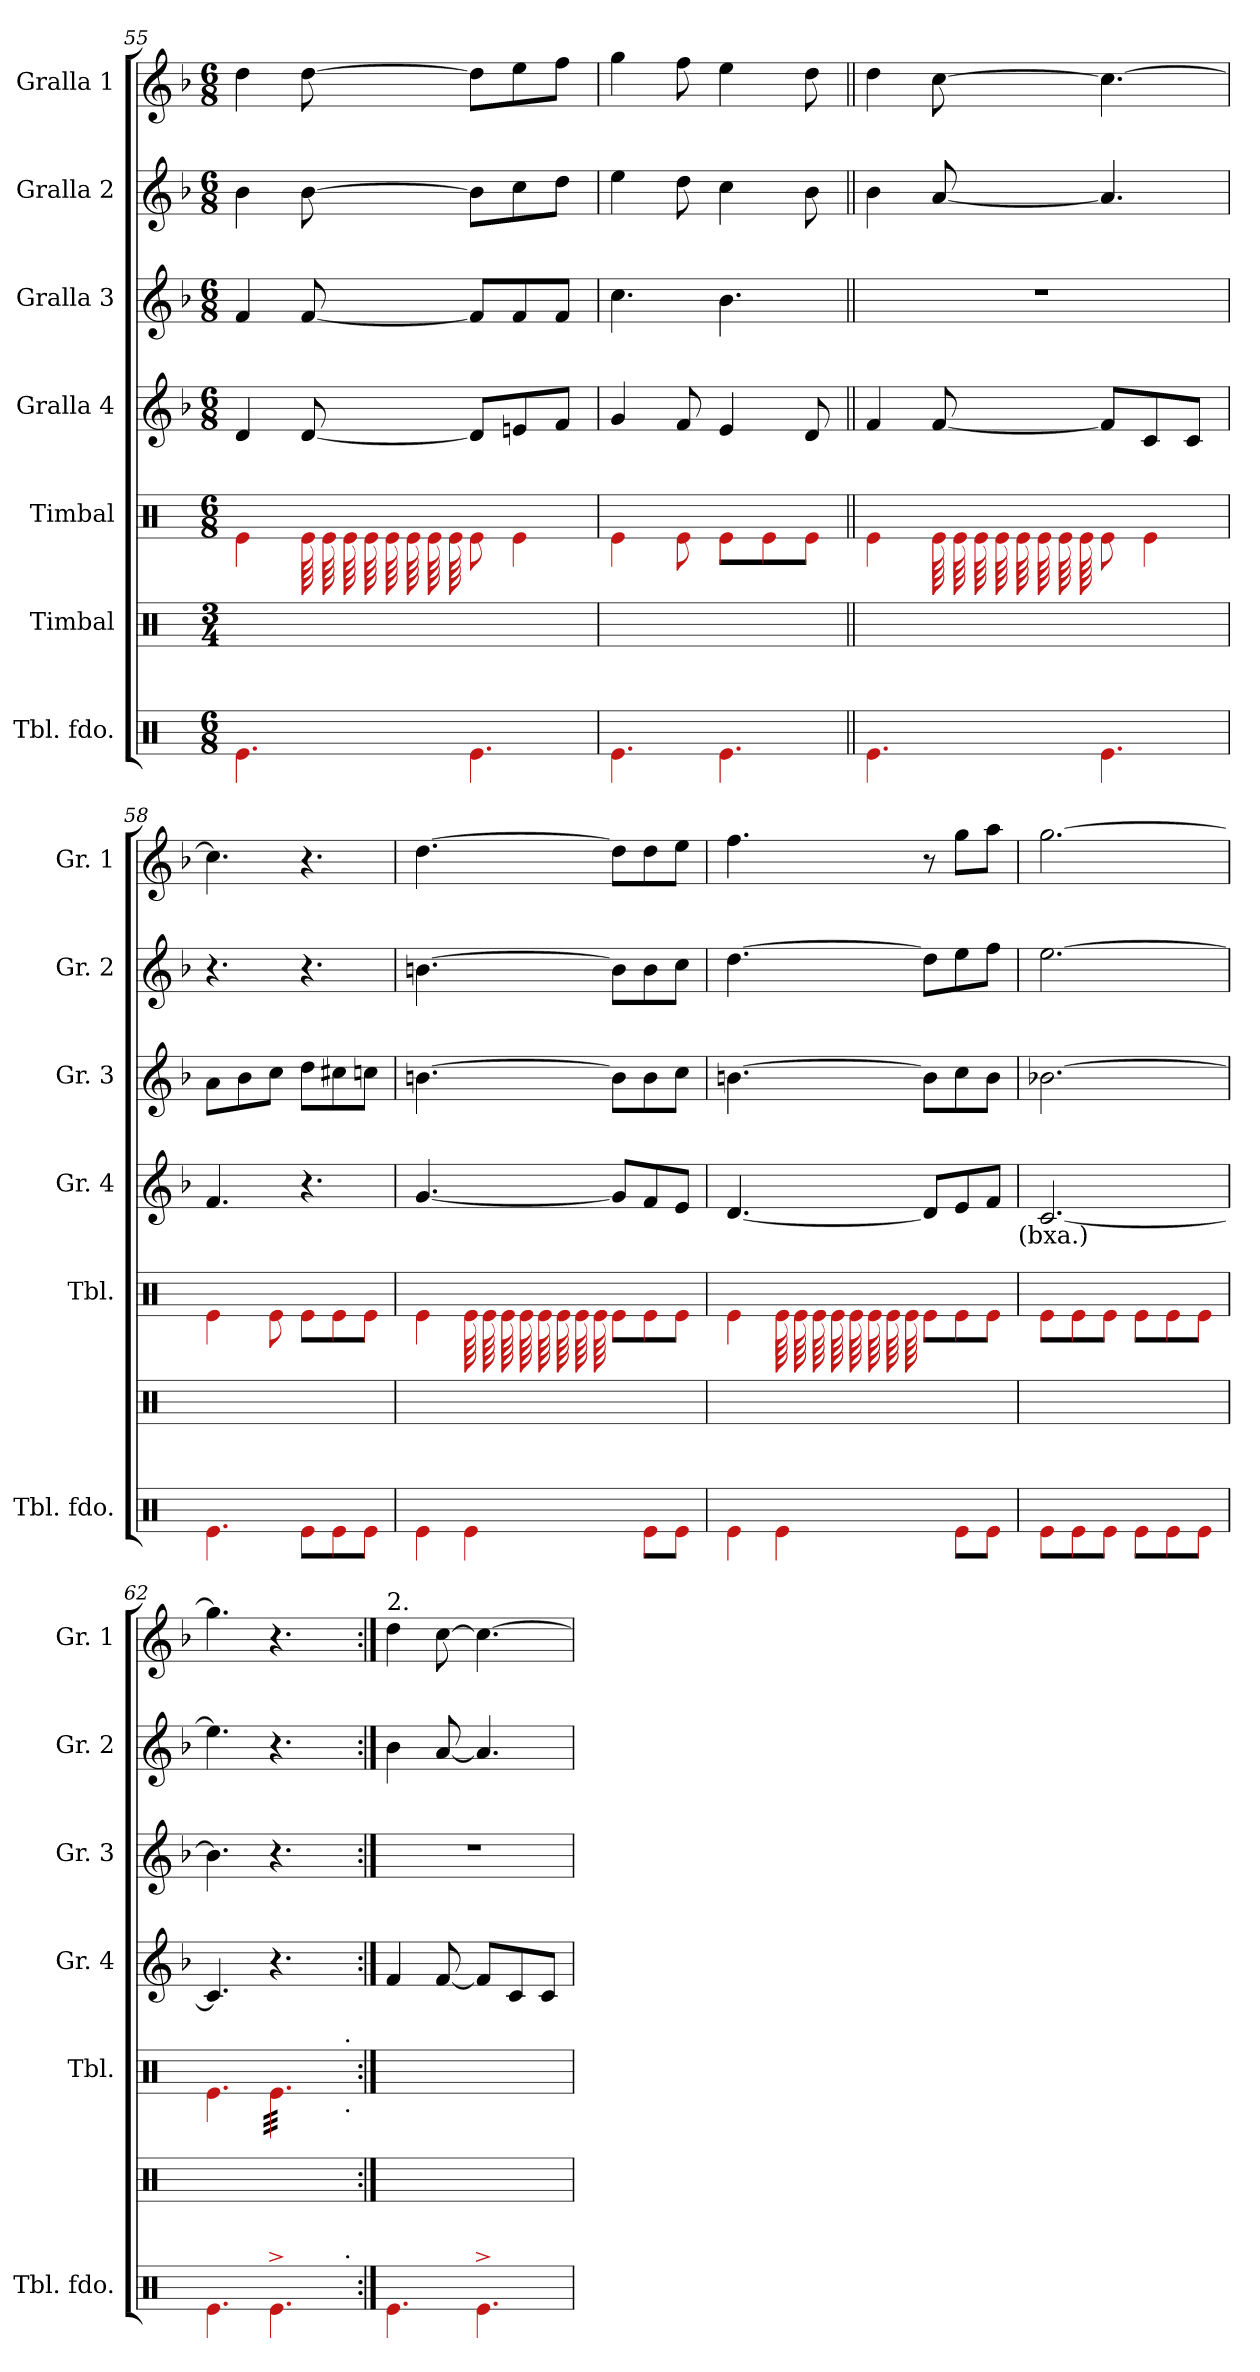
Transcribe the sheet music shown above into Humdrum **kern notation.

**kern	**kern	**kern	**kern	**kern	**kern	**kern
*part7	*part6	*part5	*part4	*part3	*part2	*part1
*staff7	*staff6	*staff5	*staff4	*staff3	*staff2	*staff1
*I"Tbl. fdo.	*I"Timbal	*I"Timbal	*I"Gralla 4	*I"Gralla 3	*I"Gralla 2	*I"Gralla 1
*I'Tbl. fdo.	*	*I'Tbl.	*I'Gr. 4	*I'Gr. 3	*I'Gr. 2	*I'Gr. 1
*clefX	*clefX	*clefX	*clefG2	*clefG2	*clefG2	*clefG2
*k[]	*k[]	*k[]	*k[b-]	*k[b-]	*k[b-]	*k[b-]
*	*	*	*F:	*F:	*F:	*F:
*M6/8	*M3/4	*M6/8	*M6/8	*M6/8	*M6/8	*M6/8
=55	=55	=55	=55	=55	=55	=55
4.e\	2.ryy	4e\	4d/	4f/	4b-\	4dd\
*	*	*tremolo	*	*	*	*
.	.	64e\	[8d/	[8f/	[8b-\	[8dd\
.	.	64e\	.	.	.	.
.	.	64e\	.	.	.	.
.	.	64e\	.	.	.	.
.	.	64e\	.	.	.	.
.	.	64e\	.	.	.	.
.	.	64e\	.	.	.	.
.	.	64e\	.	.	.	.
*	*	*Xtremolo	*	*	*	*
4.e\	.	8e\	8d/L]	8f/L]	8b-\L]	8dd\L]
.	.	4e\	8en/	8f/	8cc\	8ee\
.	.	.	8f/J	8f/J	8dd\J	8ff\J
=56	=56	=56	=56	=56	=56	=56
4.e\	2.ryy	4e\	4g/	4.cc\	4ee\	4gg\
.	.	8e\	8f/	.	8dd\	8ff\
4.e\	.	8e\L	4e/	4.b-\	4cc\	4ee\
.	.	8e\	.	.	.	.
.	.	8e\J	8d/	.	8b-\	8dd\
=57||	=57||	=57||	=57||	=57||	=57||	=57||
4.e\	2.ryy	4e\	4f/	2.r	4b-\	4dd\
*	*	*tremolo	*	*	*	*
.	.	64e\	[8f/	.	[8a/	[8cc\
.	.	64e\	.	.	.	.
.	.	64e\	.	.	.	.
.	.	64e\	.	.	.	.
.	.	64e\	.	.	.	.
.	.	64e\	.	.	.	.
.	.	64e\	.	.	.	.
.	.	64e\	.	.	.	.
*	*	*Xtremolo	*	*	*	*
4.e\	.	8e\	8f/L]	.	4.a/]	4.cc\_
.	.	4e\	8c/	.	.	.
.	.	.	8c/J	.	.	.
=58	=58	=58	=58	=58	=58	=58
4.e\	2.ryy	4e\	4.f/	8a\L	4.r	4.cc\]
.	.	.	.	8b-\	.	.
.	.	8e\	.	8cc\J	.	.
8e\L	.	8e\L	4.r	8dd\L	4.r	4.r
8e\	.	8e\	.	8cc#X\	.	.
8e\J	.	8e\J	.	8ccn\J	.	.
=59	=59	=59	=59	=59	=59	=59
4e\	2.ryy	4e\	[4.g/	[4.bn\	[4.bn\	[4.dd\
*	*	*tremolo	*	*	*	*
4e\	.	64e\	.	.	.	.
.	.	64e\	.	.	.	.
.	.	64e\	.	.	.	.
.	.	64e\	.	.	.	.
.	.	64e\	.	.	.	.
.	.	64e\	.	.	.	.
.	.	64e\	.	.	.	.
.	.	64e\	.	.	.	.
*	*	*Xtremolo	*	*	*	*
.	.	8e\L	8g/L]	8b\L]	8b\L]	8dd\L]
8e\L	.	8e\	8f/	8b\	8b\	8dd\
8e\J	.	8e\J	8e/J	8cc\J	8cc\J	8ee\J
!!LO:LB:g=z
=60	=60	=60	=60	=60	=60	=60
4e\	2.ryy	4e\	[4.d/	[4.bn\	[4.dd\	4.ff\
*	*	*tremolo	*	*	*	*
4e\	.	64e\	.	.	.	.
.	.	64e\	.	.	.	.
.	.	64e\	.	.	.	.
.	.	64e\	.	.	.	.
.	.	64e\	.	.	.	.
.	.	64e\	.	.	.	.
.	.	64e\	.	.	.	.
.	.	64e\	.	.	.	.
*	*	*Xtremolo	*	*	*	*
.	.	8e\L	8d/L]	8b\L]	8dd\L]	8r
8e\L	.	8e\	8e/	8cc\	8ee\	8gg\L
8e\J	.	8e\J	8f/J	8b\J	8ff\J	8aa\J
!	!	!	!LO:TX:b:t=(bxa.)	!	!	!
=61	=61	=61	=61	=61	=61	=61
8e\L	2.ryy	8e\L	[2.c/	[2.b-X\	[2.ee\	[2.gg\
8e\	.	8e\	.	.	.	.
8e\J	.	8e\J	.	.	.	.
8e\L	.	8e\L	.	.	.	.
8e\	.	8e\	.	.	.	.
8e\J	.	8e\J	.	.	.	.
=62	=62	=62	=62	=62	=62	=62
*^	*	*^	*	*	*	*
4.e\	2ryy	2.ryy	4.e\	2ryy	4.c/]	4.b-\]	4.ee\]	4.gg\]
*	*	*	*tremolo	*	*	*	*	*
4.e^\	.	.	32e\LLL	.	4.r	4.r	4.r	4.r
.	.	.	32e\	.	.	.	.	.
.	.	.	32e\	.	.	.	.	.
.	.	.	32e\	.	.	.	.	.
.	8.ryy	.	32e\	8.ryy	.	.	.	.
.	.	.	32e\	.	.	.	.	.
.	.	.	32e\	.	.	.	.	.
.	.	.	32e\	.	.	.	.	.
.	.	.	32e\	.	.	.	.	.
.	.	.	32e\	.	.	.	.	.
!	!	!	!	!LO:TX:b:t=.	!	!	!	!
!	!	!	!	!LO:TX:a:t=.	!	!	!	!
!	!LO:TX:a:t=.	!	!	!	!	!	!	!
.	16ryy	.	32e\	16ryy	.	.	.	.
.	.	.	32e\JJJ	.	.	.	.	.
*	*	*	*Xtremolo	*	*	*	*	*
=63:|!	=63:|!	=63:|!	=63:|!	=63:|!	=63:|!	=63:|!	=63:|!	=63:|!
!	!	!	!	!	!	!	!	!LO:TX:a:t=2.
*v	*v	*	*v	*v	*	*	*	*
4.e\	2.ryy	2.ryy	4f/	2.r	4b-\	4dd\
.	.	.	[8f/	.	[8a/	[8cc\
4.e^\	.	.	8f/L]	.	4.a/]	4.cc\_
.	.	.	8c/	.	.	.
.	.	.	8c/J	.	.	.
=	=	=	=	=	=	=
*-	*-	*-	*-	*-	*-	*-
